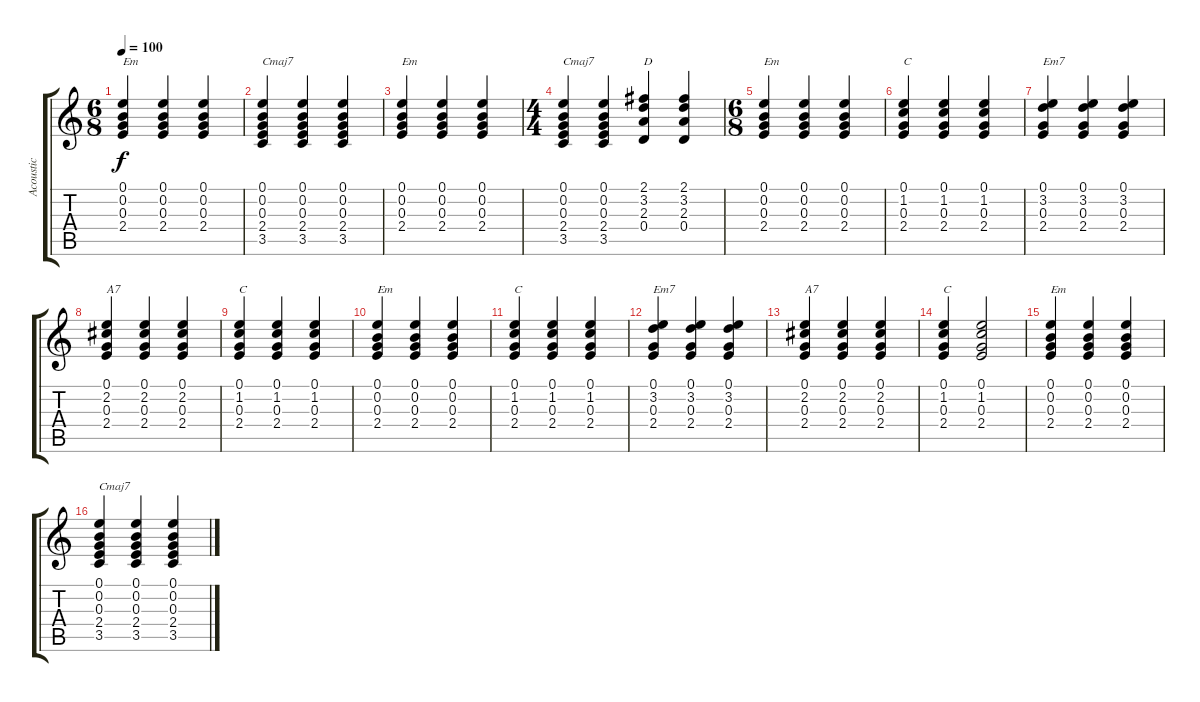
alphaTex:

\track ("Acoustic" "Acoustic") {instrument acousticguitarsteel}
\staff {score tabs}
\tuning (E4 B3 G3 D3 A2 E2) {hide}
\ts (6 8)
\tempo 100
\clef g2
\ks c
(0.1 0.2 0.3 2.4).4{txt "Em" dy f} (0.1 0.2 0.3 2.4).4 (0.1 0.2 0.3 2.4).4 |
(0.1 0.2 0.3 2.4 3.5).4{txt "Cmaj7"} (0.1 0.2 0.3 2.4 3.5).4 (0.1 0.2 0.3 2.4 3.5).4 |
(0.1 0.2 0.3 2.4).4{txt "Em"} (0.1 0.2 0.3 2.4).4 (0.1 0.2 0.3 2.4).4 |
\ts (4 4)
(0.1 0.2 0.3 2.4 3.5).4{txt "Cmaj7"} (0.1 0.2 0.3 2.4 3.5).4 (2.1 3.2 2.3 0.4).4{txt "D"} (2.1 3.2 2.3 0.4).4 |
\ts (6 8)
(0.1 0.2 0.3 2.4).4{txt "Em"} (0.1 0.2 0.3 2.4).4 (0.1 0.2 0.3 2.4).4 |
(0.1 1.2 0.3 2.4).4{txt "C"} (0.1 1.2 0.3 2.4).4 (0.1 1.2 0.3 2.4).4 |
(0.1 3.2 0.3 2.4).4{txt "Em7"} (0.1 3.2 0.3 2.4).4 (0.1 3.2 0.3 2.4).4 |
(0.1 2.2 0.3 2.4).4{txt "A7"} (0.1 2.2 0.3 2.4).4 (0.1 2.2 0.3 2.4).4 |
(0.1 1.2 0.3 2.4).4{txt "C"} (0.1 1.2 0.3 2.4).4 (0.1 1.2 0.3 2.4).4 |
(0.1 0.2 0.3 2.4).4{txt "Em"} (0.1 0.2 0.3 2.4).4 (0.1 0.2 0.3 2.4).4 |
(0.1 1.2 0.3 2.4).4{txt "C"} (0.1 1.2 0.3 2.4).4 (0.1 1.2 0.3 2.4).4 |
(0.1 3.2 0.3 2.4).4{txt "Em7"} (0.1 3.2 0.3 2.4).4 (0.1 3.2 0.3 2.4).4 |
(0.1 2.2 0.3 2.4).4{txt "A7"} (0.1 2.2 0.3 2.4).4 (0.1 2.2 0.3 2.4).4 |
(0.1 1.2 0.3 2.4).4{txt "C"} (0.1 1.2 0.3 2.4).2 |
(0.1 0.2 0.3 2.4).4{txt "Em"} (0.1 0.2 0.3 2.4).4 (0.1 0.2 0.3 2.4).4 |
(0.1 0.2 0.3 2.4 3.5).4{txt "Cmaj7"} (0.1 0.2 0.3 2.4 3.5).4 (0.1 0.2 0.3 2.4 3.5).4
